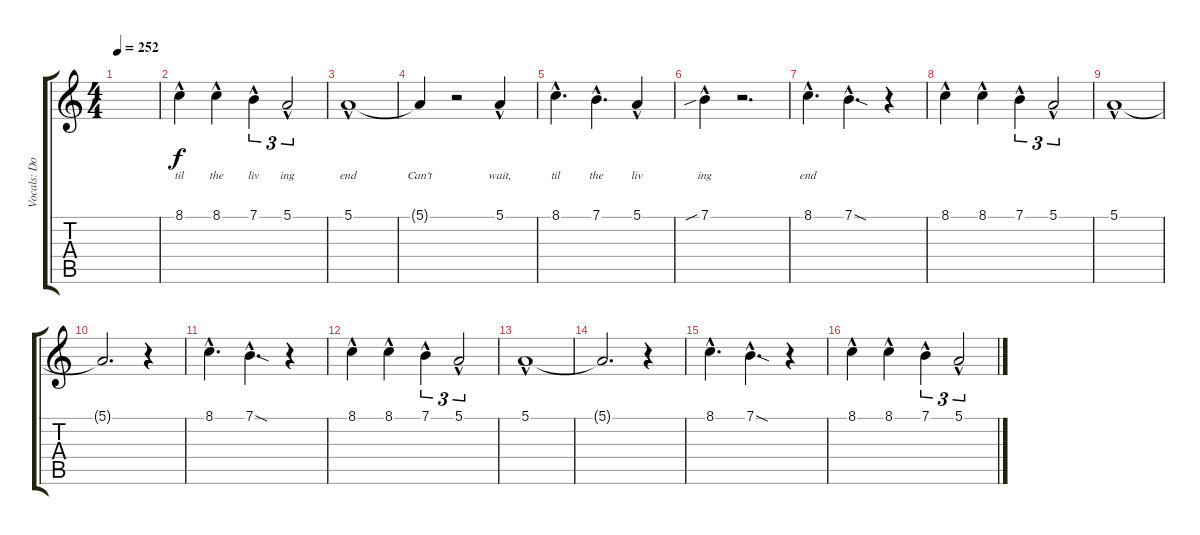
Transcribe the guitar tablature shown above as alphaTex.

\track ("Vocals: Don" "Vocals: Do") {instrument lead2sawtooth}
\staff {score tabs}
\tuning (E4 B3 G3 D3 A2 E2) {hide}
\ts (4 4)
\tempo 252
\clef g2
\ks c
|
8.1{hac}.4{lyrics (0 "til") lyrics (1 "") lyrics (2 "") lyrics (3 "") lyrics (4 "")} 8.1{hac}.4{lyrics (0 "the") lyrics (1 "") lyrics (2 "") lyrics (3 "") lyrics (4 "")} 7.1{hac}.4{tu (3 2) lyrics (0 "liv") lyrics (1 "") lyrics (2 "") lyrics (3 "") lyrics (4 "")} 5.1{hac}.2{tu (3 2) lyrics (0 "ing") lyrics (1 "") lyrics (2 "") lyrics (3 "") lyrics (4 "")} |
5.1{hac}.1{lyrics (0 "end") lyrics (1 "") lyrics (2 "") lyrics (3 "") lyrics (4 "")} |
5.1{t}.4{lyrics (0 "Can't") lyrics (1 "") lyrics (2 "") lyrics (3 "") lyrics (4 "")} r.2 5.1{hac}.4{lyrics (0 "wait,") lyrics (1 "") lyrics (2 "") lyrics (3 "") lyrics (4 "")} |
8.1{hac}.4{d lyrics (0 "til") lyrics (1 "") lyrics (2 "") lyrics (3 "") lyrics (4 "")} 7.1{hac}.4{d lyrics (0 "the") lyrics (1 "") lyrics (2 "") lyrics (3 "") lyrics (4 "")} 5.1{hac}.4{lyrics (0 "liv") lyrics (1 "") lyrics (2 "") lyrics (3 "") lyrics (4 "")} |
7.1{sib hac}.4{lyrics (0 "ing") lyrics (1 "") lyrics (2 "") lyrics (3 "") lyrics (4 "")} r.2{d} |
8.1{hac}.4{d lyrics (0 "end") lyrics (1 "") lyrics (2 "") lyrics (3 "") lyrics (4 "")} 7.1{sod hac}.4{d} r.4 |
8.1{hac}.4 8.1{hac}.4 7.1{hac}.4{tu (3 2)} 5.1{hac}.2{tu (3 2)} |
5.1{hac}.1 |
5.1{t}.2{d} r.4 |
8.1{hac}.4{d} 7.1{sod hac}.4{d} r.4 |
8.1{hac}.4 8.1{hac}.4 7.1{hac}.4{tu (3 2)} 5.1{hac}.2{tu (3 2)} |
5.1{hac}.1 |
5.1{t}.2{d} r.4 |
8.1{hac}.4{d} 7.1{sod hac}.4{d} r.4 |
8.1{hac}.4 8.1{hac}.4 7.1{hac}.4{tu (3 2)} 5.1{hac}.2{tu (3 2)}
